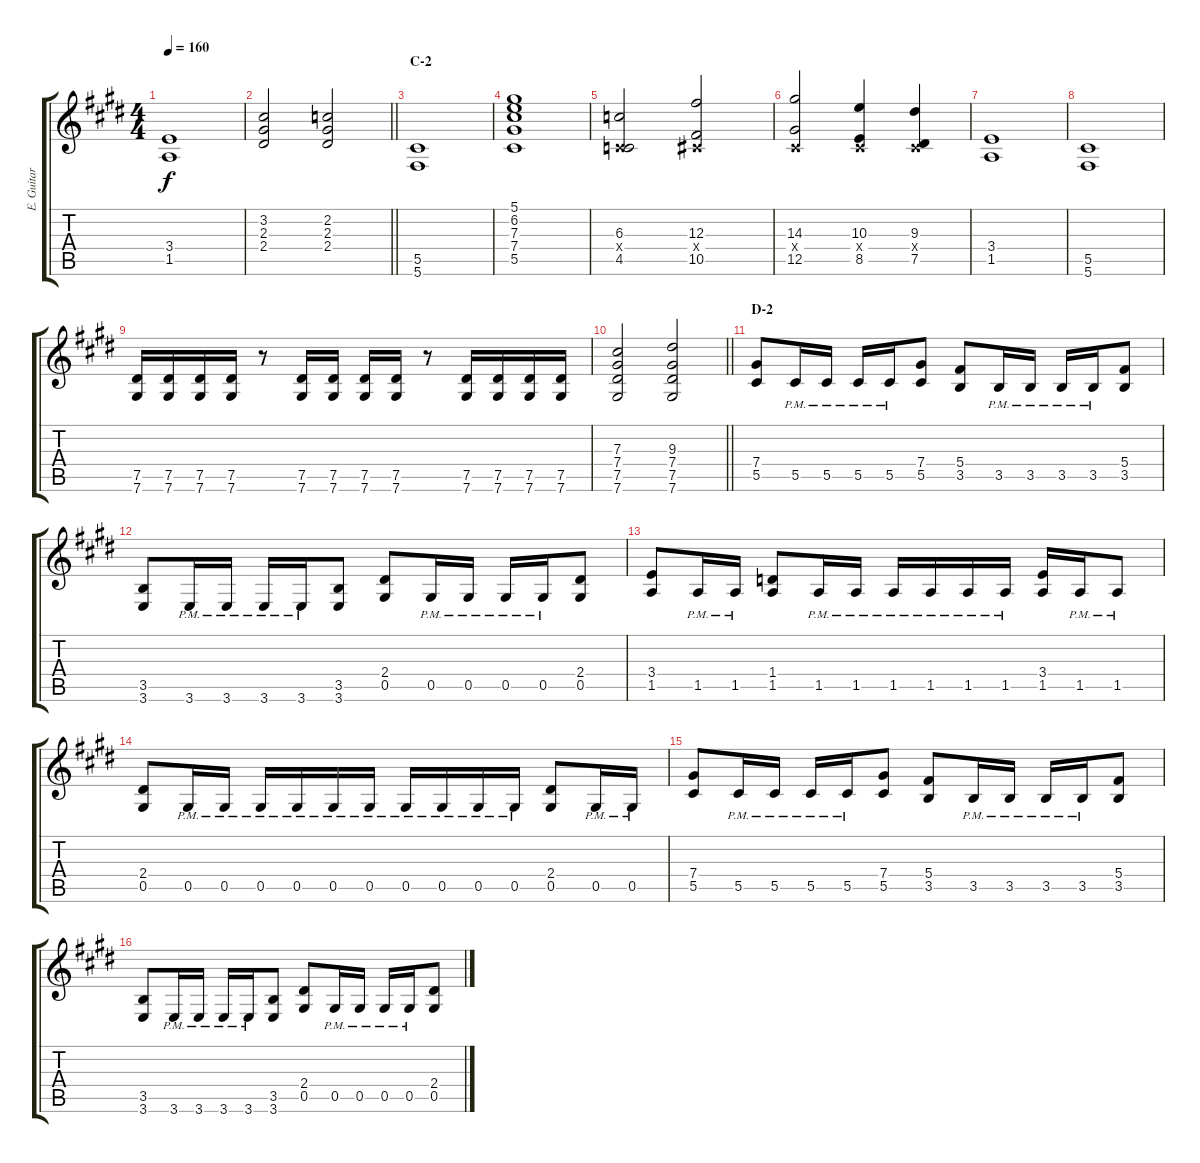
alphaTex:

\track ("E. Guitar II" "E. Guitar ") {instrument overdrivenguitar}
\staff {score tabs}
\tuning (Eb4 Bb3 Gb3 Db3 Ab2 Db2) {hide}
\ts (4 4)
\tempo 160
\clef g2
\ks e
(3.4 1.5).1{dy f} |
\barLineRight lightlight
(3.2 2.3 2.4).2 (2.2 2.3 2.4).2 |
\section ("" "C-2")
(5.5 5.6).1 |
(5.1 6.2 7.3 7.4 5.5).1 |
(6.3 0.4{x} 4.5).2 (12.3 0.4{x} 10.5).2 |
(14.3 0.4{x} 12.5).2 (10.3 0.4{x} 8.5).4 (9.3 0.4{x} 7.5).4 |
(3.4 1.5).1 |
(5.5 5.6).1 |
(7.5 7.6).16 (7.5 7.6).16 (7.5 7.6).16 (7.5 7.6).16 r.8 (7.5 7.6).16 (7.5 7.6).16 (7.5 7.6).16 (7.5 7.6).16 r.8 (7.5 7.6).16 (7.5 7.6).16 (7.5 7.6).16 (7.5 7.6).16 |
\barLineRight lightlight
(7.3 7.4 7.5 7.6).2 (9.3 7.4 7.5 7.6).2 |
\section ("" "D-2")
(7.4 5.5).8 5.5{pm}.16 5.5{pm}.16 5.5{pm}.16 5.5{pm}.16 (7.4 5.5).8 (5.4 3.5).8 3.5{pm}.16 3.5{pm}.16 3.5{pm}.16 3.5{pm}.16 (5.4 3.5).8 |
(3.5 3.6).8 3.6{pm}.16 3.6{pm}.16 3.6{pm}.16 3.6{pm}.16 (3.5 3.6).8 (2.4 0.5).8 0.5{pm}.16 0.5{pm}.16 0.5{pm}.16 0.5{pm}.16 (2.4 0.5).8 |
(3.4 1.5).8 1.5{pm}.16 1.5{pm}.16 (1.4 1.5).8 1.5{pm}.16 1.5{pm}.16 1.5{pm}.16 1.5{pm}.16 1.5{pm}.16 1.5{pm}.16 (3.4 1.5).16 1.5{pm}.16 1.5{pm}.8 |
(2.4 0.5).8 0.5{pm}.16 0.5{pm}.16 0.5{pm}.16 0.5{pm}.16 0.5{pm}.16 0.5{pm}.16 0.5{pm}.16 0.5{pm}.16 0.5{pm}.16 0.5{pm}.16 (2.4 0.5).8 0.5{pm}.16 0.5{pm}.16 |
(7.4 5.5).8 5.5{pm}.16 5.5{pm}.16 5.5{pm}.16 5.5{pm}.16 (7.4 5.5).8 (5.4 3.5).8 3.5{pm}.16 3.5{pm}.16 3.5{pm}.16 3.5{pm}.16 (5.4 3.5).8 |
(3.5 3.6).8 3.6{pm}.16 3.6{pm}.16 3.6{pm}.16 3.6{pm}.16 (3.5 3.6).8 (2.4 0.5).8 0.5{pm}.16 0.5{pm}.16 0.5{pm}.16 0.5{pm}.16 (2.4 0.5).8
